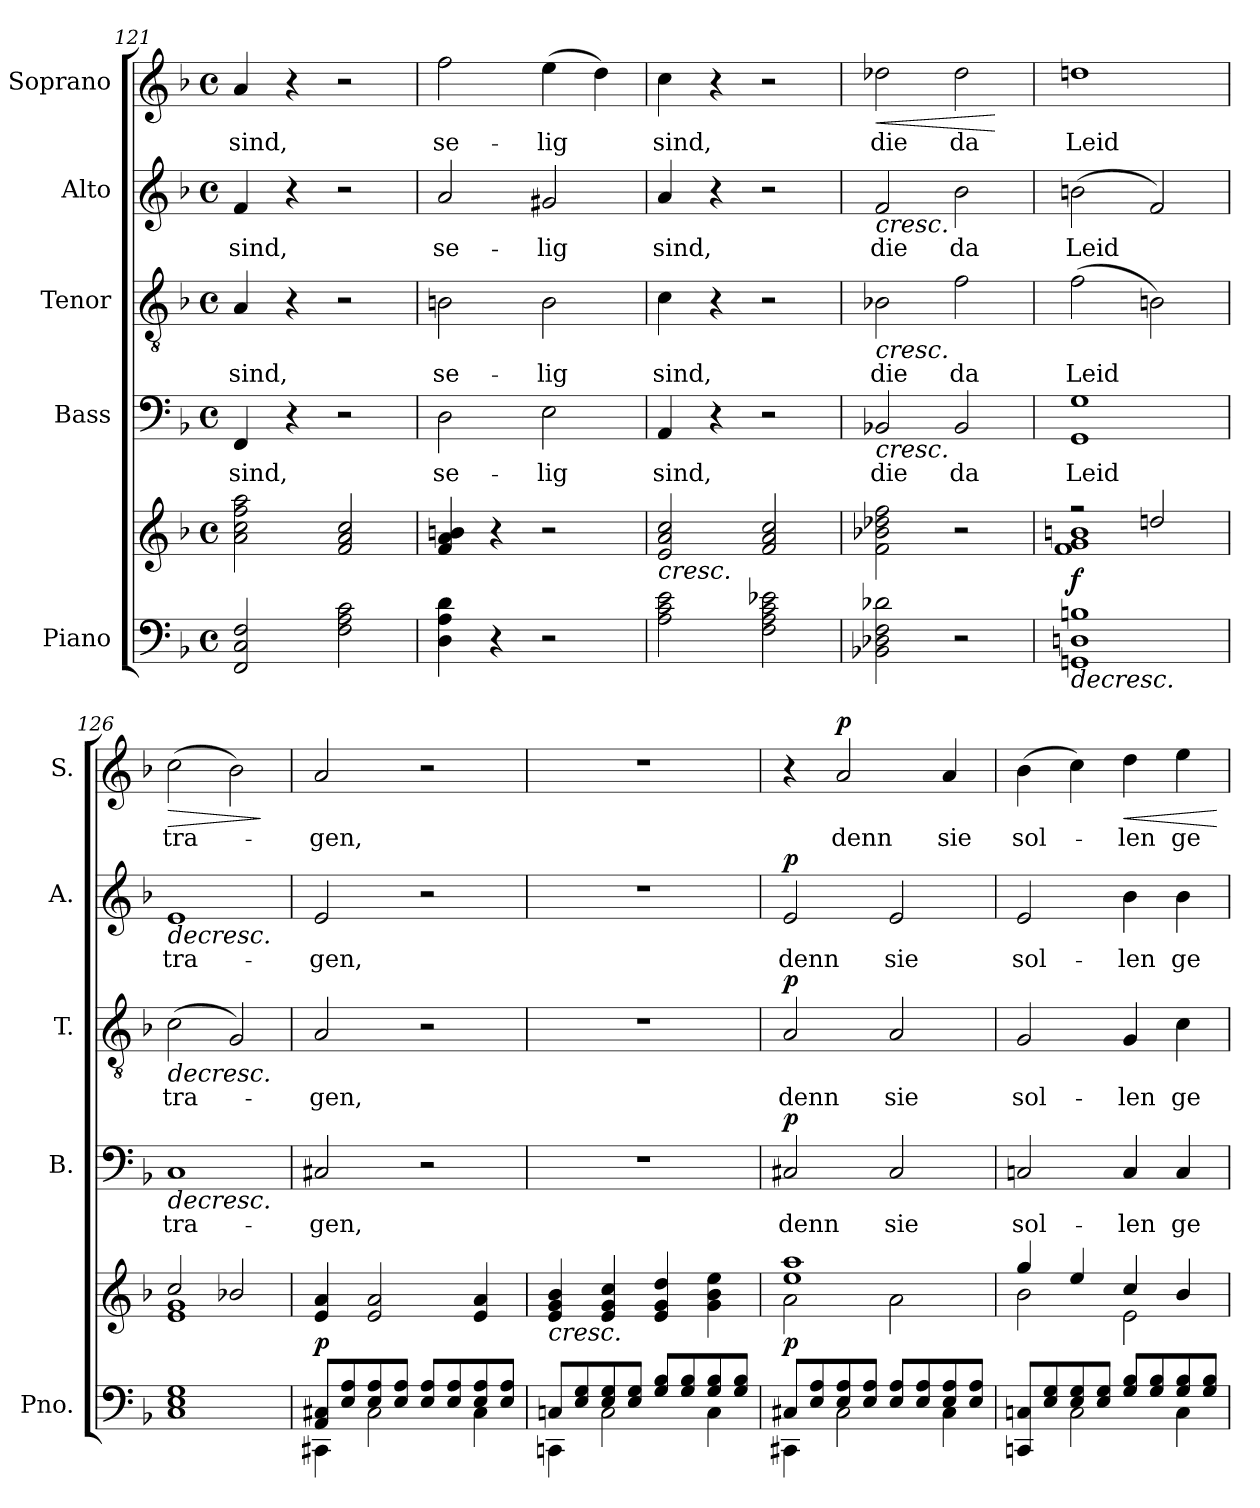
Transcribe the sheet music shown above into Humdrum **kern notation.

**kern	**kern	**dynam	**kern	**text	**dynam	**kern	**text	**dynam	**kern	**text	**dynam	**kern	**text	**dynam
*part5	*part5	*part5	*part4	*part4	*part4	*part3	*part3	*part3	*part2	*part2	*part2	*part1	*part1	*part1
*staff6	*staff5	*staff5/6	*staff4	*staff4	*staff4	*staff3	*staff3	*staff3	*staff2	*staff2	*staff2	*staff1	*staff1	*staff1
*I"Piano	*	*	*I"Bass	*	*	*I"Tenor	*	*	*I"Alto	*	*	*I"Soprano	*	*
*I'Pno.	*	*	*I'B.	*	*	*I'T.	*	*	*I'A.	*	*	*I'S.	*	*
*clefF4	*clefG2	*	*clefF4	*	*	*clefGv2	*	*	*clefG2	*	*	*clefG2	*	*
*k[b-]	*k[b-]	*	*k[b-]	*	*	*k[b-]	*	*	*k[b-]	*	*	*k[b-]	*	*
*M4/4	*M4/4	*	*M4/4	*	*	*M4/4	*	*	*M4/4	*	*	*M4/4	*	*
*met(c)	*met(c)	*	*met(c)	*	*	*met(c)	*	*	*met(c)	*	*	*met(c)	*	*
=121	=121	=121	=121	=121	=121	=121	=121	=121	=121	=121	=121	=121	=121	=121
!	!	!	!	!LO:LY:b	!	!	!LO:LY:b	!	!	!LO:LY:b	!	!	!LO:LY:b	!
2FF/ 2C/ 2F/	2a\ 2cc\ 2ff\ 2aa\	.	4FF/	sind,	.	4A/	sind,	.	4f/	sind,	.	4a/	sind,	.
.	.	.	4r	.	.	4r	.	.	4r	.	.	4r	.	.
2F\ 2A\ 2c\	2f/ 2a/ 2cc/	.	2r	.	.	2r	.	.	2r	.	.	2r	.	.
=122	=122	=122	=122	=122	=122	=122	=122	=122	=122	=122	=122	=122	=122	=122
!	!	!	!	!LO:LY:b	!	!	!LO:LY:b	!	!	!LO:LY:b	!	!	!LO:LY:b	!
4D\ 4A\ 4d\	4f/ 4a/ 4bn/	.	2D\	se-	.	2Bn\	se-	.	2a/	se-	.	2ff\	se-	.
4r	4r	.	.	.	.	.	.	.	.	.	.	.	.	.
!	!	!	!	!LO:LY:b	!	!	!LO:LY:b	!	!	!LO:LY:b	!	!	!LO:LY:b	!
2r	2r	.	2E\	-lig	.	2B\	-lig	.	2g#X/	-lig	.	(>4ee\	-lig	.
.	.	.	.	.	.	.	.	.	.	.	.	4dd\)	.	.
=123	=123	=123	=123	=123	=123	=123	=123	=123	=123	=123	=123	=123	=123	=123
!	!	!LO:HP:b	!	!LO:LY:b	!	!	!LO:LY:b	!	!	!LO:LY:b	!	!	!LO:LY:b	!
2A\ 2c\ 2e\	2e/ 2a/ 2cc/	<	4AA/	sind,	.	4c\	sind,	.	4a/	sind,	.	4cc\	sind,	.
.	.	.	4r	.	.	4r	.	.	4r	.	.	4r	.	.
2F\ 2A\ 2c\ 2e-X\	2f/ 2a/ 2cc/	.	2r	.	.	2r	.	.	2r	.	.	2r	.	.
=124	=124	=124	=124	=124	=124	=124	=124	=124	=124	=124	=124	=124	=124	=124
!	!	!	!	!LO:LY:b	!LO:HP:b	!	!LO:LY:b	!LO:HP:b	!	!LO:LY:b	!LO:HP:b	!	!LO:LY:b	!LO:HP:b
2BB-X\ 2D-X\ 2F\ 2d-X\	2f\ 2b-X\ 2dd-X\ 2ff\	.	2BB-X/	die	<	2B-X\	die	<	2f/	die	<	2dd-X\	die	<
!	!	!	!	!LO:LY:b	!	!	!LO:LY:b	!	!	!LO:LY:b	!	!	!LO:LY:b	!
2r	2r	.	2BB-/	da	.	2f\	da	.	2b-\	da	.	2dd-\	da	.
.	.	.	.	.	.	.	.	.	.	.	.	.	.	[
=125	=125	=125	=125	=125	=125	=125	=125	=125	=125	=125	=125	=125	=125	=125
!	!	!LO:HP:b=2	!	!LO:LY:b	!	!	!LO:LY:b	!	!	!LO:LY:b	!	!	!LO:LY:b	!
*	*^	*	*	*	*	*	*	*	*	*	*	*	*	*
!	!	!	!LO:DY:n=1:a=2	!	!	!	!	!	!	!	!	!	!	!	!
1GGn 1Dn 1Bn	2r	1f 1g 1bn	> f	1GG 1G	Leid	.	(>2f\	Leid	.	(>2bn\	Leid	.	1ddn	Leid	.
.	2ddn/	.	.	.	.	.	2Bn\)	.	.	2f/)	.	.	.	.	.
=126	=126	=126	=126	=126	=126	=126	=126	=126	=126	=126	=126	=126	=126	=126	=126
!	!	!	!	!	!LO:LY:b	!LO:HP:b	!	!LO:LY:b	!LO:HP:b	!	!LO:LY:b	!LO:HP:b	!	!LO:LY:b	!LO:HP:b
1C 1E 1G	2cc/	1e 1g	.	1C	tra-	>	(>2c\	tra-	>	1e	tra-	>	(>2cc\	tra-	>
.	2b-X/	.	.	.	.	.	2G/)	.	.	.	.	.	2b-\)	.	.
*	*v	*v	*	*	*	*	*	*	*	*	*	*	*	*	*
.	.	[	.	.	[	.	.	[	.	.	[	.	.	]
=127	=127	=127	=127	=127	=127	=127	=127	=127	=127	=127	=127	=127	=127	=127
*^	*	*	*	*	*	*	*	*	*	*	*	*	*	*
!	!	!	!LO:DY:a=2	!	!LO:LY:b	!	!	!LO:LY:b	!	!	!LO:LY:b	!	!	!LO:LY:b	!
8AA/ 8C#X/L	4CC#X\	4e/ 4a/	p	2C#X/	-gen,	.	2A/	-gen,	.	2e/	-gen,	.	2a/	-gen,	.
8E/ 8A/	.	.	.	.	.	.	.	.	.	.	.	.	.	.	.
8E/ 8A/	2C#\	2e/ 2a/	.	.	.	.	.	.	.	.	.	.	.	.	.
8E/ 8A/J	.	.	.	.	.	.	.	.	.	.	.	.	.	.	.
8E/ 8A/L	.	.	.	2r	.	.	2r	.	.	2r	.	.	2r	.	.
8E/ 8A/	.	.	.	.	.	.	.	.	.	.	.	.	.	.	.
8E/ 8A/	4C#\	4e/ 4a/	.	.	.	.	.	.	.	.	.	.	.	.	.
8E/ 8A/J	.	.	.	.	.	.	.	.	.	.	.	.	.	.	.
=128	=128	=128	=128	=128	=128	=128	=128	=128	=128	=128	=128	=128	=128	=128	=128
!	!	!	!LO:HP:b	!	!	!	!	!	!	!	!	!	!	!	!
8Cn/L	4CCn\	4e/ 4g/ 4b-/	<	1r	.	.	1r	.	.	1r	.	.	1r	.	.
8E/ 8G/	.	.	.	.	.	.	.	.	.	.	.	.	.	.	.
8E/ 8G/	2C\	4e/ 4g/ 4cc/	.	.	.	.	.	.	.	.	.	.	.	.	.
8E/ 8G/J	.	.	.	.	.	.	.	.	.	.	.	.	.	.	.
8G/ 8B-/L	.	4e/ 4g/ 4dd/	.	.	.	.	.	.	.	.	.	.	.	.	.
8G/ 8B-/	.	.	.	.	.	.	.	.	.	.	.	.	.	.	.
8G/ 8B-/	4C\	4g\ 4b-\ 4ee\	.	.	.	.	.	.	.	.	.	.	.	.	.
8G/ 8B-/J	.	.	.	.	.	.	.	.	.	.	.	.	.	.	.
*v	*v	*	*	*	*	*	*	*	*	*	*	*	*	*	*
.	.	]	.	.	.	.	.	.	.	.	.	.	.	.
=129	=129	=129	=129	=129	=129	=129	=129	=129	=129	=129	=129	=129	=129	=129
*^	*^	*	*	*	*	*	*	*	*	*	*	*	*	*
!	!	!	!	!LO:DY:b	!	!LO:LY:b	!LO:DY:a	!	!LO:LY:b	!LO:DY:a	!	!LO:LY:b	!LO:DY:a	!	!	!
8C#X/L	4CC#X\	1ee 1aa	2a\	p	2C#X/	denn	p	2A/	denn	p	2e/	denn	p	4r	.	.
8E/ 8A/	.	.	.	.	.	.	.	.	.	.	.	.	.	.	.	.
!	!	!	!	!	!	!	!	!	!	!	!	!	!	!	!LO:LY:b	!LO:DY:a
8E/ 8A/	2C#\	.	.	.	.	.	.	.	.	.	.	.	.	2a/	denn	p
8E/ 8A/J	.	.	.	.	.	.	.	.	.	.	.	.	.	.	.	.
!	!	!	!	!	!	!LO:LY:b	!	!	!LO:LY:b	!	!	!LO:LY:b	!	!	!	!
8E/ 8A/L	.	.	2a\	.	2C#/	sie	.	2A/	sie	.	2e/	sie	.	.	.	.
8E/ 8A/	.	.	.	.	.	.	.	.	.	.	.	.	.	.	.	.
!	!	!	!	!	!	!	!	!	!	!	!	!	!	!	!LO:LY:b	!
8E/ 8A/	4C#\	.	.	.	.	.	.	.	.	.	.	.	.	4a/	sie	.
8E/ 8A/J	.	.	.	.	.	.	.	.	.	.	.	.	.	.	.	.
=130	=130	=130	=130	=130	=130	=130	=130	=130	=130	=130	=130	=130	=130	=130	=130	=130
!	!	!	!	!	!	!LO:LY:b	!	!	!LO:LY:b	!	!	!LO:LY:b	!	!	!LO:LY:b	!
8CCn/ 8Cn/L	4ryy	4gg/	2b-\	.	2Cn/	sol-	.	2G/	sol-	.	2e/	sol-	.	(>4b-\	sol-	.
8E\ 8G\	.	.	.	.	.	.	.	.	.	.	.	.	.	.	.	.
8E/ 8G/	2C\	4ee/	.	.	.	.	.	.	.	.	.	.	.	4cc\)	.	.
8E/ 8G/J	.	.	.	.	.	.	.	.	.	.	.	.	.	.	.	.
!	!	!	!	!	!	!LO:LY:b	!	!	!LO:LY:b	!	!	!LO:LY:b	!	!	!LO:LY:b	!LO:HP:b
8G/ 8B-/L	.	4cc/	2e\	.	4C/	-len	.	4G/	-len	.	4b-\	-len	.	4dd\	-len	<
8G/ 8B-/	.	.	.	.	.	.	.	.	.	.	.	.	.	.	.	.
!	!	!	!	!	!	!LO:LY:b	!	!	!LO:LY:b	!	!	!LO:LY:b	!	!	!LO:LY:b	!
8G/ 8B-/	4C\	4b-/	.	.	4C/	ge-	.	4c\	ge-	.	4b-\	ge-	.	4ee\	ge-	.
8G/ 8B-/J	.	.	.	.	.	.	.	.	.	.	.	.	.	.	.	.
*v	*v	*	*	*	*	*	*	*	*	*	*	*	*	*	*	*
*	*v	*v	*	*	*	*	*	*	*	*	*	*	*	*	*
.	.	[	.	.	]	.	.	]	.	.	]	.	.	[
=	=	=	=	=	=	=	=	=	=	=	=	=	=	=
*-	*-	*-	*-	*-	*-	*-	*-	*-	*-	*-	*-	*-	*-	*-
